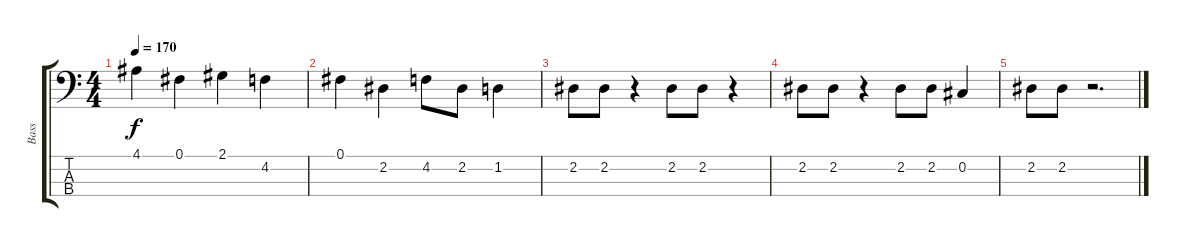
\track ("Bass" "Bass") {instrument electricbasspick}
\staff {score tabs}
\tuning (Gb2 Db2 Ab1 Eb1) {hide}
\ts (4 4)
\tempo 170
\clef f4
\ks c
4.1.4{dy f} 0.1.4 2.1.4 4.2.4 |
0.1.4 2.2.4 4.2.8 2.2.8 1.2.4 |
2.2.8 2.2.8 r.4 2.2.8 2.2.8 r.4 |
2.2.8 2.2.8 r.4 2.2.8 2.2.8 0.2.4 |
2.2.8 2.2.8 r.2{d}
